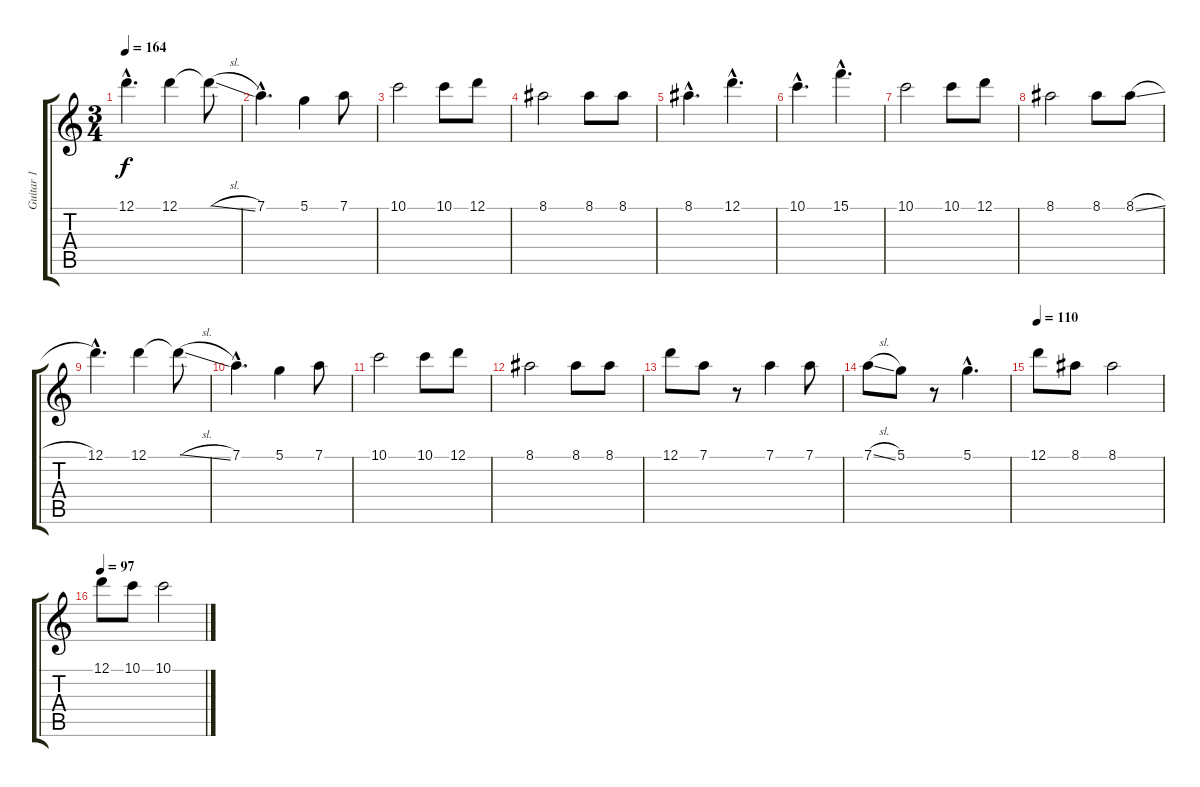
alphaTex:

\track ("Guitar 1" "Guitar 1") {instrument distortionguitar}
\staff {score tabs}
\tuning (D4 A3 F3 C3 G2 D2) {hide}
\ts (3 4)
\tempo 164
\clef g2
\ks c
12.1{hac}.4{d dy f} 12.1.4 12.1{sl t}.8 |
7.1{hac}.4{d} 5.1.4 7.1.8 |
10.1.2{volume 16} 10.1.8 12.1.8 |
8.1.2 8.1.8 8.1.8 |
8.1{hac}.4{d} 12.1{hac}.4{d} |
10.1{hac}.4{d} 15.1{hac}.4{d} |
10.1.2{volume 16} 10.1.8 12.1.8 |
8.1.2 8.1.8 8.1{sl}.8 |
12.1{hac}.4{d} 12.1.4 12.1{sl t}.8 |
7.1{hac}.4{d} 5.1.4 7.1.8 |
10.1.2{volume 16} 10.1.8 12.1.8 |
8.1.2 8.1.8 8.1.8 |
12.1.8 7.1.8 r.8 7.1.4 7.1.8 |
7.1{sl}.8 5.1.8 r.8 5.1{hac}.4{d} |
\tempo 110
12.1.8 8.1.8 8.1.2 |
\tempo 97
12.1.8 10.1.8 10.1.2
